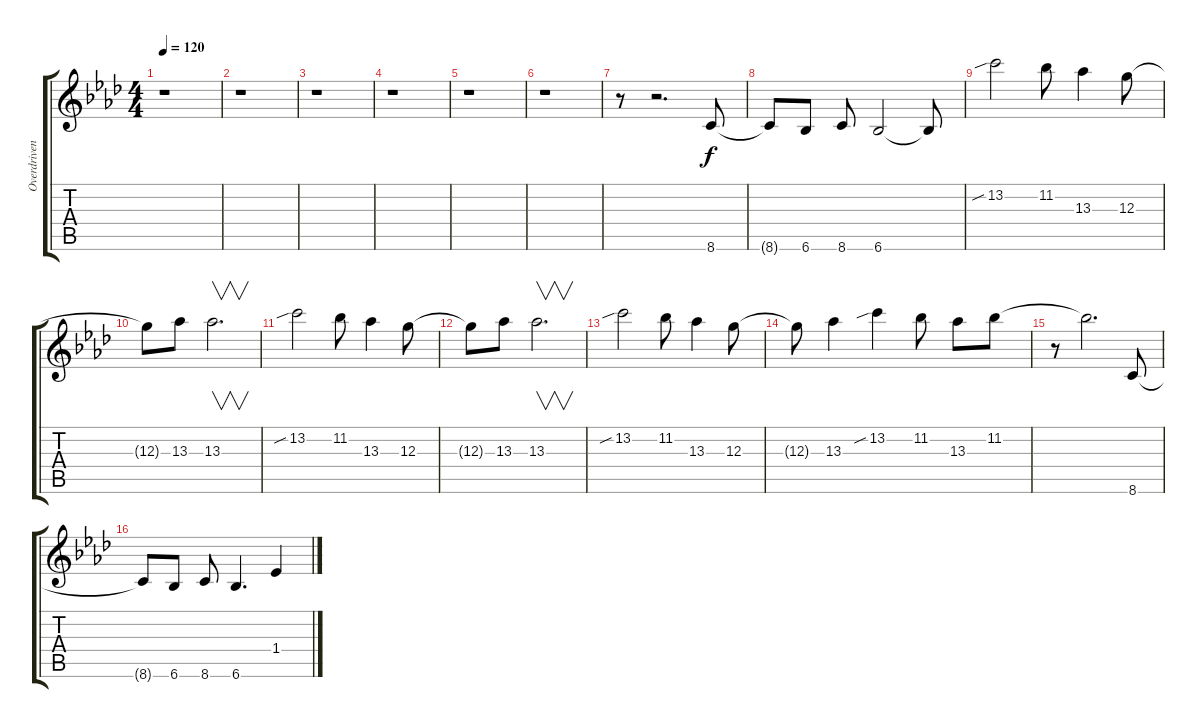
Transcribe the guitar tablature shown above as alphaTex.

\track ("Overdriven" "Overdriven") {instrument overdrivenguitar}
\staff {score tabs}
\tuning (E4 B3 G3 D3 A2 E2) {hide}
\ts (4 4)
\tempo 120
\clef g2
\ks ab
r.1{dy f} |
r.1 |
r.1 |
r.1 |
r.1 |
r.1 |
r.8 r.2{d} 8.6.8 |
8.6{t}.8 6.6.8 8.6.8 6.6.2 6.6{t}.8 |
13.2{sib}.2 11.2.8 13.3.4 12.3.8 |
12.3{t}.8 13.3.8 13.3.2{v d} |
13.2{sib}.2 11.2.8 13.3.4 12.3.8 |
12.3{t}.8 13.3.8 13.3.2{v d} |
13.2{sib}.2 11.2.8 13.3.4 12.3.8 |
12.3{t}.8 13.3.4 13.2{sib}.4 11.2.8 13.3.8 11.2.8 |
r.8 11.2{t}.2{d} 8.6.8 |
8.6{t}.8 6.6.8 8.6.8 6.6.4{d} 1.4{ss}.4
